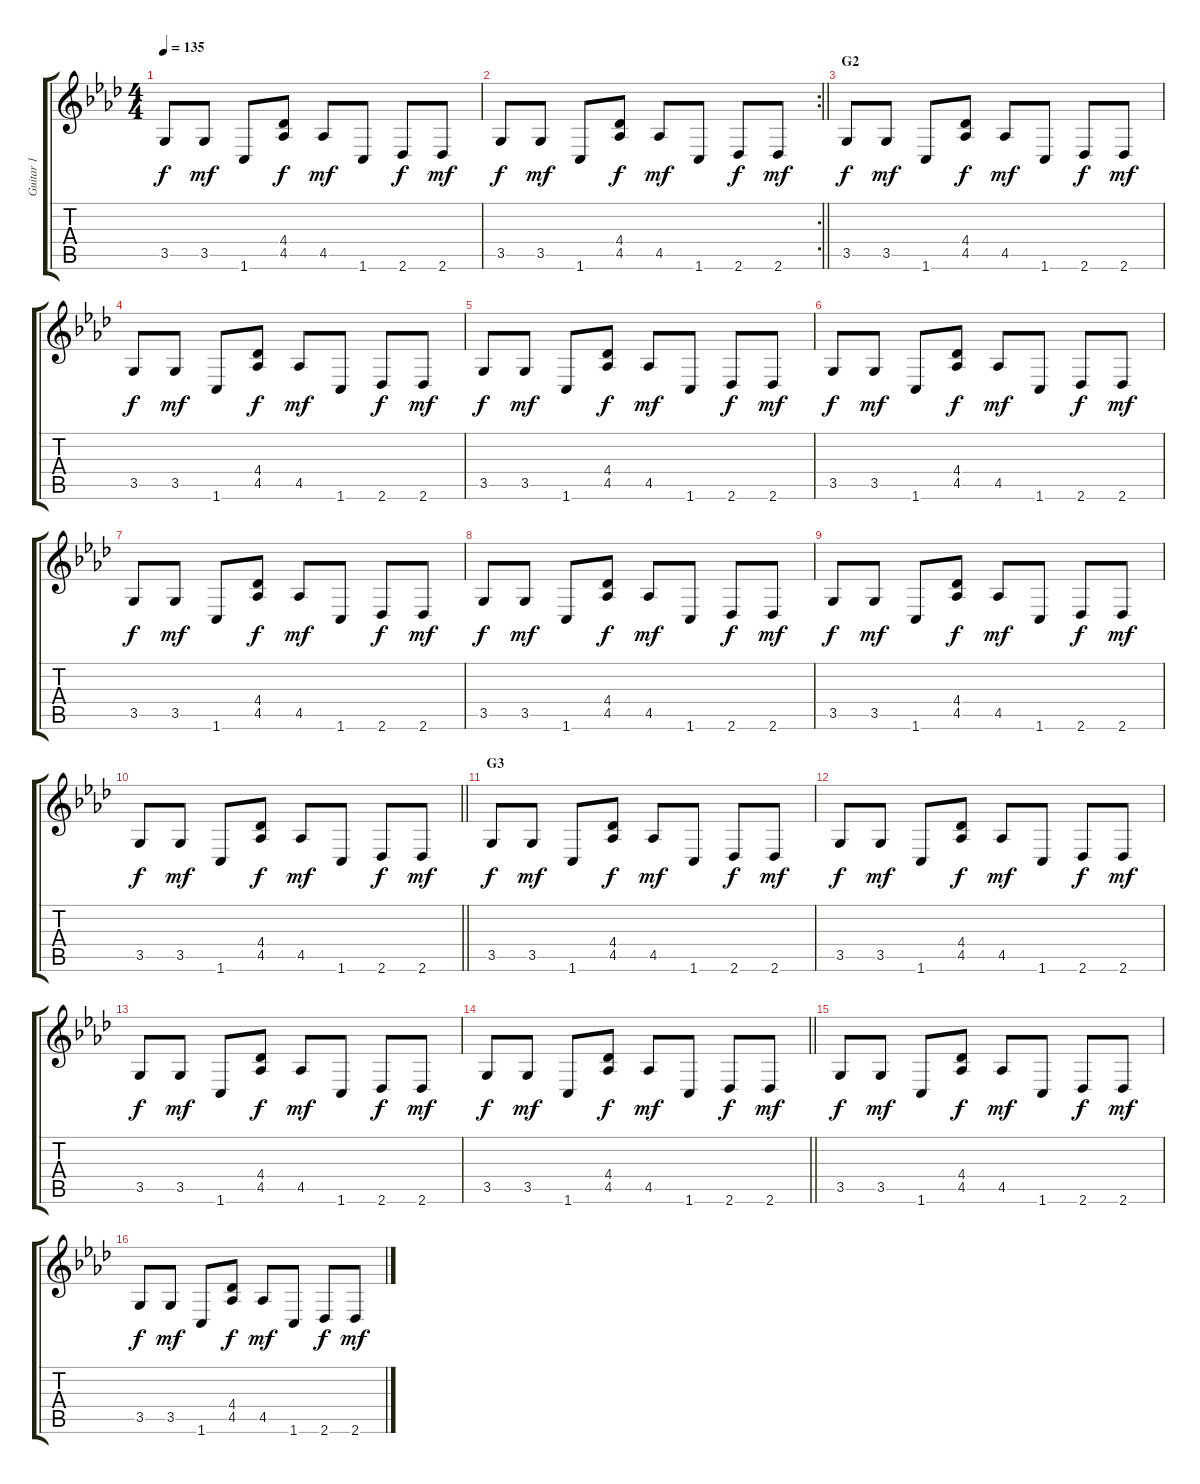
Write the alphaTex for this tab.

\track ("Guitar 1" "Guitar 1") {instrument distortionguitar}
\staff {score tabs}
\tuning (B3 Gb3 D3 A2 E2 B1) {hide}
\ts (4 4)
\tempo 135
\clef g2
\ks fminor
3.5.8{dy f} 3.5.8{dy mf} 1.6.8 (4.4 4.5).8{dy f} 4.5.8{dy mf} 1.6.8 2.6.8{dy f} 2.6.8{dy mf} |
\rc 2
\barLineRight lightlight
3.5.8{dy f} 3.5.8{dy mf} 1.6.8 (4.4 4.5).8{dy f} 4.5.8{dy mf} 1.6.8 2.6.8{dy f} 2.6.8{dy mf} |
\section ("" "G2")
3.5.8{dy f} 3.5.8{dy mf} 1.6.8 (4.4 4.5).8{dy f} 4.5.8{dy mf} 1.6.8 2.6.8{dy f} 2.6.8{dy mf} |
3.5.8{dy f} 3.5.8{dy mf} 1.6.8 (4.4 4.5).8{dy f} 4.5.8{dy mf} 1.6.8 2.6.8{dy f} 2.6.8{dy mf} |
3.5.8{dy f} 3.5.8{dy mf} 1.6.8 (4.4 4.5).8{dy f} 4.5.8{dy mf} 1.6.8 2.6.8{dy f} 2.6.8{dy mf} |
3.5.8{dy f} 3.5.8{dy mf} 1.6.8 (4.4 4.5).8{dy f} 4.5.8{dy mf} 1.6.8 2.6.8{dy f} 2.6.8{dy mf} |
3.5.8{dy f} 3.5.8{dy mf} 1.6.8 (4.4 4.5).8{dy f} 4.5.8{dy mf} 1.6.8 2.6.8{dy f} 2.6.8{dy mf} |
3.5.8{dy f} 3.5.8{dy mf} 1.6.8 (4.4 4.5).8{dy f} 4.5.8{dy mf} 1.6.8 2.6.8{dy f} 2.6.8{dy mf} |
3.5.8{dy f} 3.5.8{dy mf} 1.6.8 (4.4 4.5).8{dy f} 4.5.8{dy mf} 1.6.8 2.6.8{dy f} 2.6.8{dy mf} |
\barLineRight lightlight
3.5.8{dy f} 3.5.8{dy mf} 1.6.8 (4.4 4.5).8{dy f} 4.5.8{dy mf} 1.6.8 2.6.8{dy f} 2.6.8{dy mf} |
\section ("" "G3")
3.5.8{dy f} 3.5.8{dy mf} 1.6.8 (4.4 4.5).8{dy f} 4.5.8{dy mf} 1.6.8 2.6.8{dy f} 2.6.8{dy mf} |
3.5.8{dy f} 3.5.8{dy mf} 1.6.8 (4.4 4.5).8{dy f} 4.5.8{dy mf} 1.6.8 2.6.8{dy f} 2.6.8{dy mf} |
3.5.8{dy f} 3.5.8{dy mf} 1.6.8 (4.4 4.5).8{dy f} 4.5.8{dy mf} 1.6.8 2.6.8{dy f} 2.6.8{dy mf} |
\barLineRight lightlight
3.5.8{dy f} 3.5.8{dy mf} 1.6.8 (4.4 4.5).8{dy f} 4.5.8{dy mf} 1.6.8 2.6.8{dy f} 2.6.8{dy mf} |
\section ("" "")
3.5.8{dy f} 3.5.8{dy mf} 1.6.8 (4.4 4.5).8{dy f} 4.5.8{dy mf} 1.6.8 2.6.8{dy f} 2.6.8{dy mf} |
3.5.8{dy f} 3.5.8{dy mf} 1.6.8 (4.4 4.5).8{dy f} 4.5.8{dy mf} 1.6.8 2.6.8{dy f} 2.6.8{dy mf}
